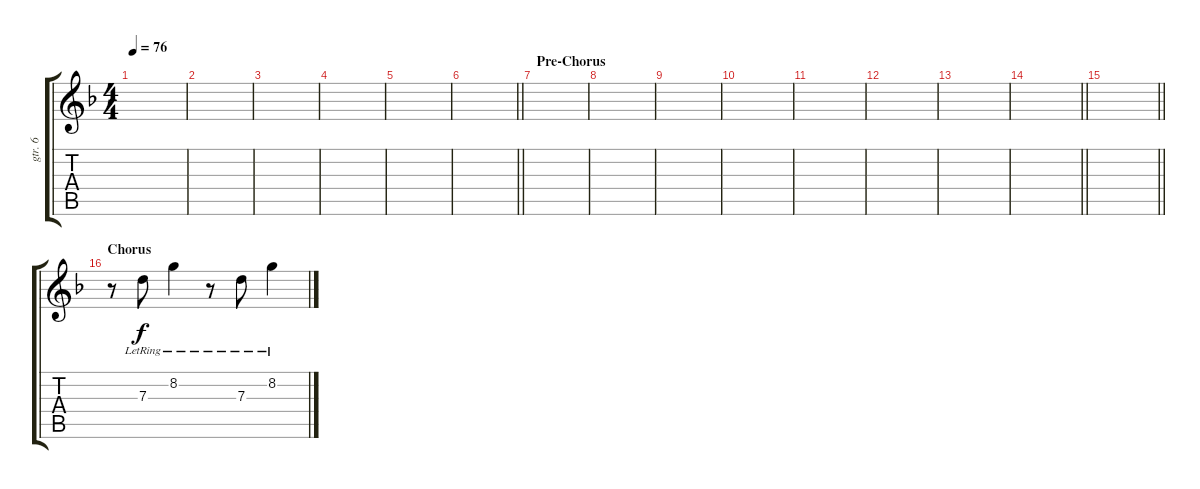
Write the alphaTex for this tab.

\track ("gtr. 6" "gtr. 6") {instrument distortionguitar}
\staff {score tabs}
\tuning (E4 B3 G3 D3 A2 E2) {hide}
\ts (4 4)
\tempo 76
\clef g2
\ks f
|
|
|
|
|
\barLineRight lightlight
|
\section ("" "Pre-Chorus")
|
|
|
|
|
|
|
\barLineRight lightlight
|
\barLineRight lightlight
|
\section ("" "Chorus")
r.8 7.3{lr}.8 8.2{lr}.4 r.8 7.3{lr}.8 8.2{lr}.4
